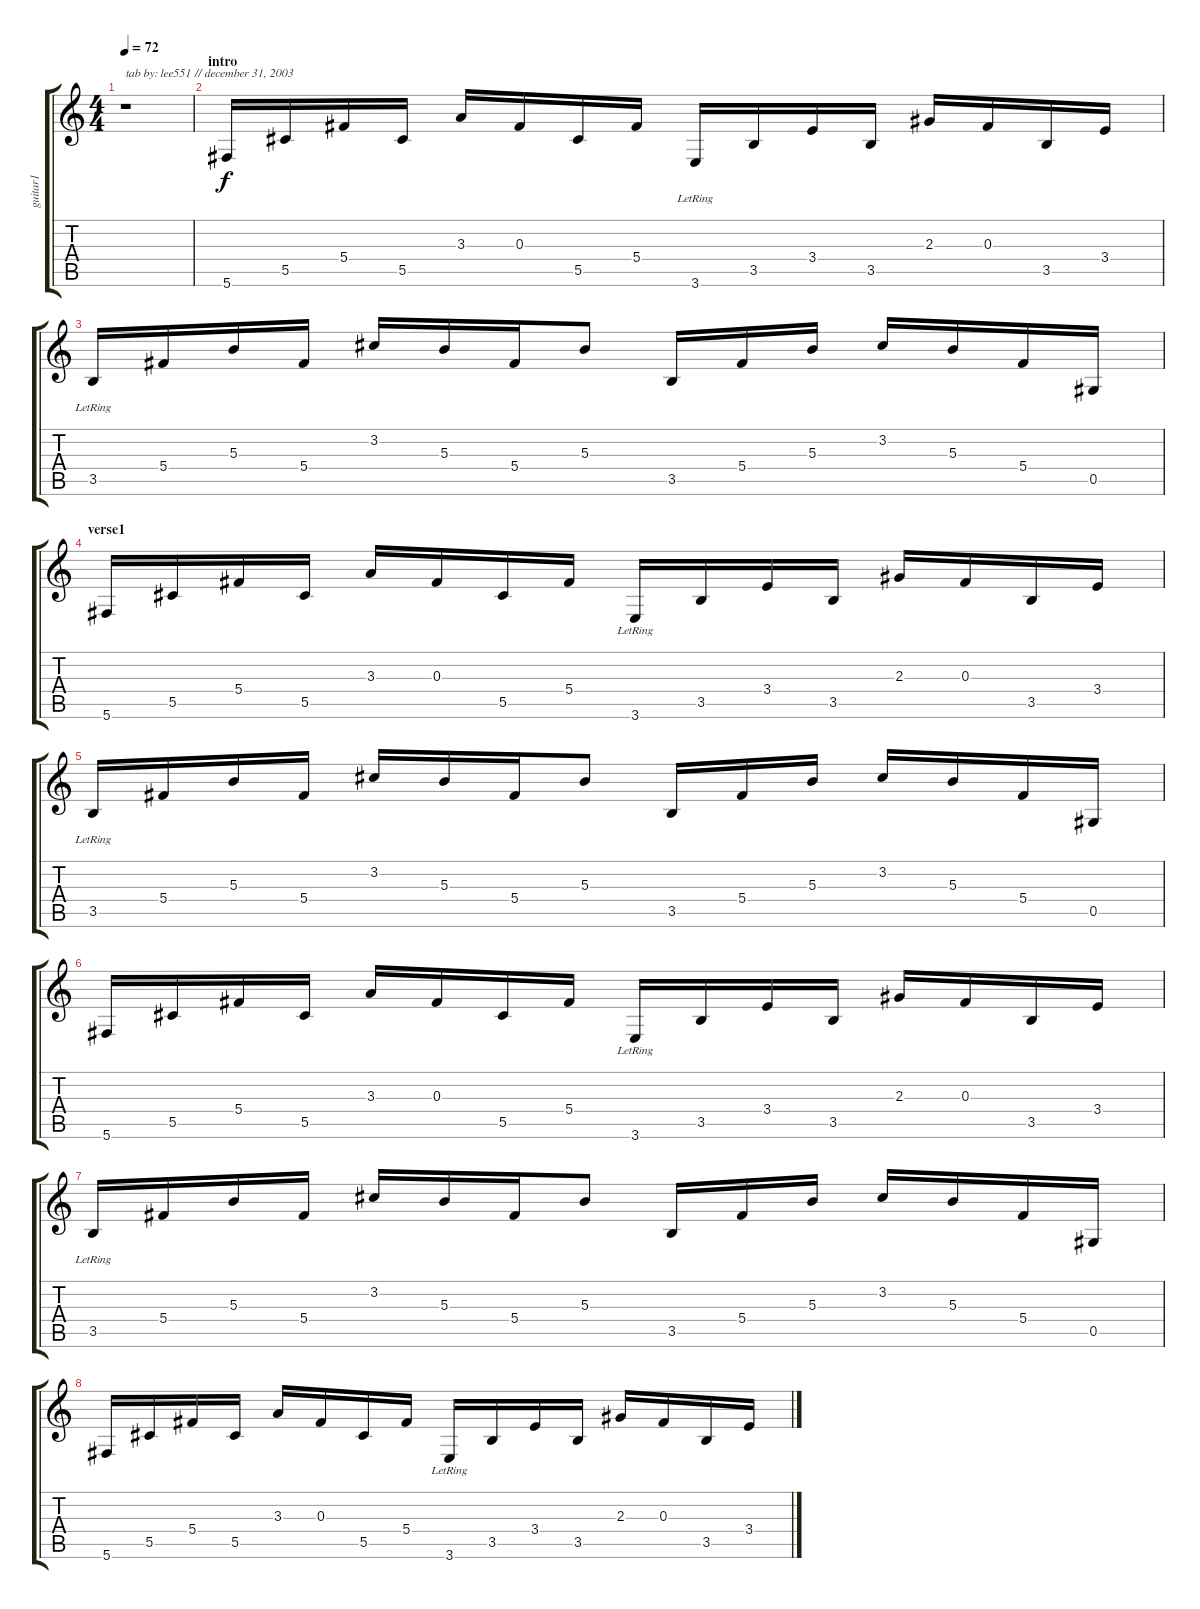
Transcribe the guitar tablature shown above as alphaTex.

\track ("guitar1" "guitar1") {instrument acousticguitarsteel}
\staff {score tabs}
\tuning (Eb4 Bb3 Gb3 Db3 Ab2 Db2) {hide}
\ts (4 4)
\tempo 72
\clef g2
\ks c
r.1{txt "tab by: lee551 // december 31, 2003" dy f instrument acousticguitarsteel} |
\section ("" "intro")
5.6.16 5.5.16 5.4.16 5.5.16 3.3.16 0.3.16 5.5.16 5.4.16 3.6{lr}.16 3.5.16 3.4.16 3.5.16 2.3.16 0.3.16 3.5.16 3.4.16 |
3.5{lr}.16 5.4.16 5.3.16 5.4.16 3.2.16 5.3.16 5.4.16 5.3.8 3.5.16 5.4.16 5.3.16 3.2.16 5.3.16 5.4.16 0.5.16 |
\section ("" "verse1")
5.6.16 5.5.16 5.4.16 5.5.16 3.3.16 0.3.16 5.5.16 5.4.16 3.6{lr}.16 3.5.16 3.4.16 3.5.16 2.3.16 0.3.16 3.5.16 3.4.16 |
3.5{lr}.16 5.4.16 5.3.16 5.4.16 3.2.16 5.3.16 5.4.16 5.3.8 3.5.16 5.4.16 5.3.16 3.2.16 5.3.16 5.4.16 0.5.16 |
5.6.16 5.5.16 5.4.16 5.5.16 3.3.16 0.3.16 5.5.16 5.4.16 3.6{lr}.16 3.5.16 3.4.16 3.5.16 2.3.16 0.3.16 3.5.16 3.4.16 |
3.5{lr}.16 5.4.16 5.3.16 5.4.16 3.2.16 5.3.16 5.4.16 5.3.8 3.5.16 5.4.16 5.3.16 3.2.16 5.3.16 5.4.16 0.5.16 |
5.6.16 5.5.16 5.4.16 5.5.16 3.3.16 0.3.16 5.5.16 5.4.16 3.6{lr}.16 3.5.16 3.4.16 3.5.16 2.3.16 0.3.16 3.5.16 3.4.16
